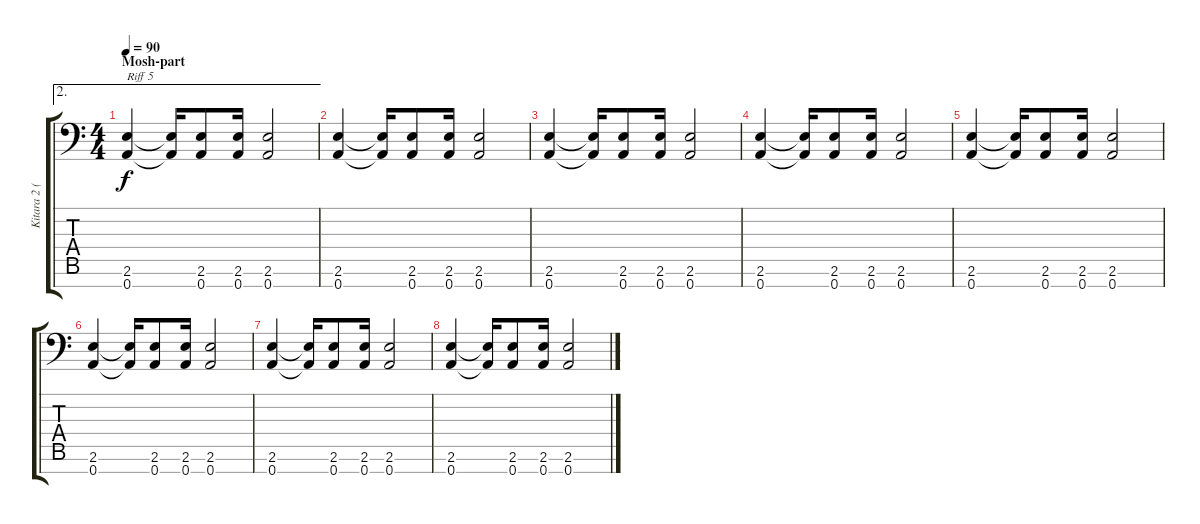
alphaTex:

\track ("Kitara 2 (Tuomo)" "Kitara 2 (") {instrument distortionguitar}
\staff {score tabs}
\tuning (E4 B3 G3 D3 A2 D2 A1) {hide}
\ae 2
\ts (4 4)
\section ("" "Mosh-part")
\tempo 90
\clef f4
\ks c
(2.6 0.7).4{txt "Riff 5" dy f} (2.6{t} 0.7{t}).16 (2.6 0.7).8 (2.6 0.7).16 (2.6 0.7).2 |
(2.6 0.7).4 (2.6{t} 0.7{t}).16 (2.6 0.7).8 (2.6 0.7).16 (2.6 0.7).2 |
(2.6 0.7).4 (2.6{t} 0.7{t}).16 (2.6 0.7).8 (2.6 0.7).16 (2.6 0.7).2 |
(2.6 0.7).4 (2.6{t} 0.7{t}).16 (2.6 0.7).8 (2.6 0.7).16 (2.6 0.7).2 |
(2.6 0.7).4 (2.6{t} 0.7{t}).16 (2.6 0.7).8 (2.6 0.7).16 (2.6 0.7).2 |
(2.6 0.7).4 (2.6{t} 0.7{t}).16 (2.6 0.7).8 (2.6 0.7).16 (2.6 0.7).2 |
(2.6 0.7).4 (2.6{t} 0.7{t}).16 (2.6 0.7).8 (2.6 0.7).16 (2.6 0.7).2 |
(2.6 0.7).4 (2.6{t} 0.7{t}).16 (2.6 0.7).8 (2.6 0.7).16 (2.6 0.7).2
